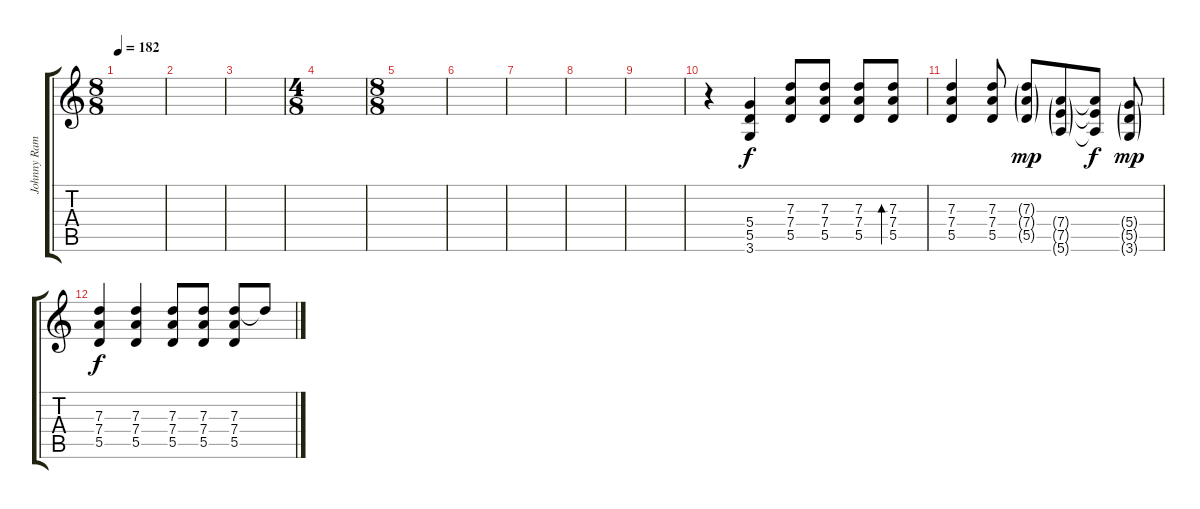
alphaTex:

\track ("Johnny Ramone - Guitar 2" "Johnny Ram") {instrument guitarharmonics}
\staff {score tabs}
\tuning (E4 B3 G3 D3 A2 E2) {hide}
\ts (8 8)
\tempo 182
\clef g2
\ks c
|
|
|
\ts (4 8)
|
\ts (8 8)
|
|
|
|
|
r.4 (5.4 5.5 3.6).4 (7.3 7.4 5.5).8 (7.3 7.4 5.5).8 (7.3 7.4 5.5).8 (7.3 7.4 5.5).8{bd 240} |
(7.3 7.4 5.5).4 (7.3 7.4 5.5).8 (7.3{g} 7.4{g} 5.5{g}).8{dy mp} (7.4{g} 7.5{g} 5.6{g}).8 (7.4{t} 7.5{t} 5.6{t}).8{dy f} (5.4{g} 5.5{g} 3.6{g}).8{dy mp} |
(7.3 7.4 5.5).4{dy f} (7.3 7.4 5.5).4 (7.3 7.4 5.5).8 (7.3 7.4 5.5).8 (7.3 7.4 5.5).8 7.3{t}.8
